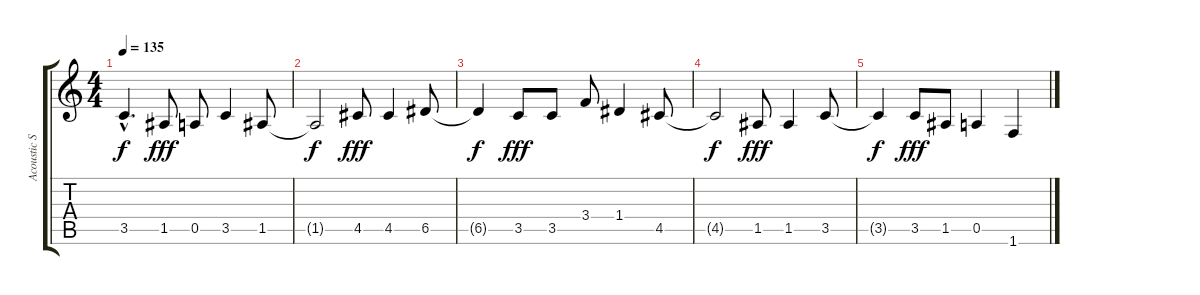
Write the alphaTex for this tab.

\track ("Acoustic Solo" "Acoustic S") {instrument acousticguitarsteel}
\staff {score tabs}
\tuning (E4 B3 G3 D3 A2 E2) {hide}
\ts (4 4)
\tempo 135
\clef g2
\ks c
3.5{hac t}.4{d dy f} 1.5.8{dy fff} 0.5.8 3.5.4 1.5.8 |
1.5{t}.2{dy f} 4.5.8{dy fff} 4.5.4 6.5.8 |
6.5{t}.4{dy f} 3.5.8{dy fff} 3.5.8 3.4.8 1.4.4 4.5.8 |
4.5{t}.2{dy f} 1.5.8{dy fff} 1.5.4 3.5.8 |
3.5{t}.4{dy f} 3.5.8{dy fff} 1.5.8 0.5.4 1.6.4
